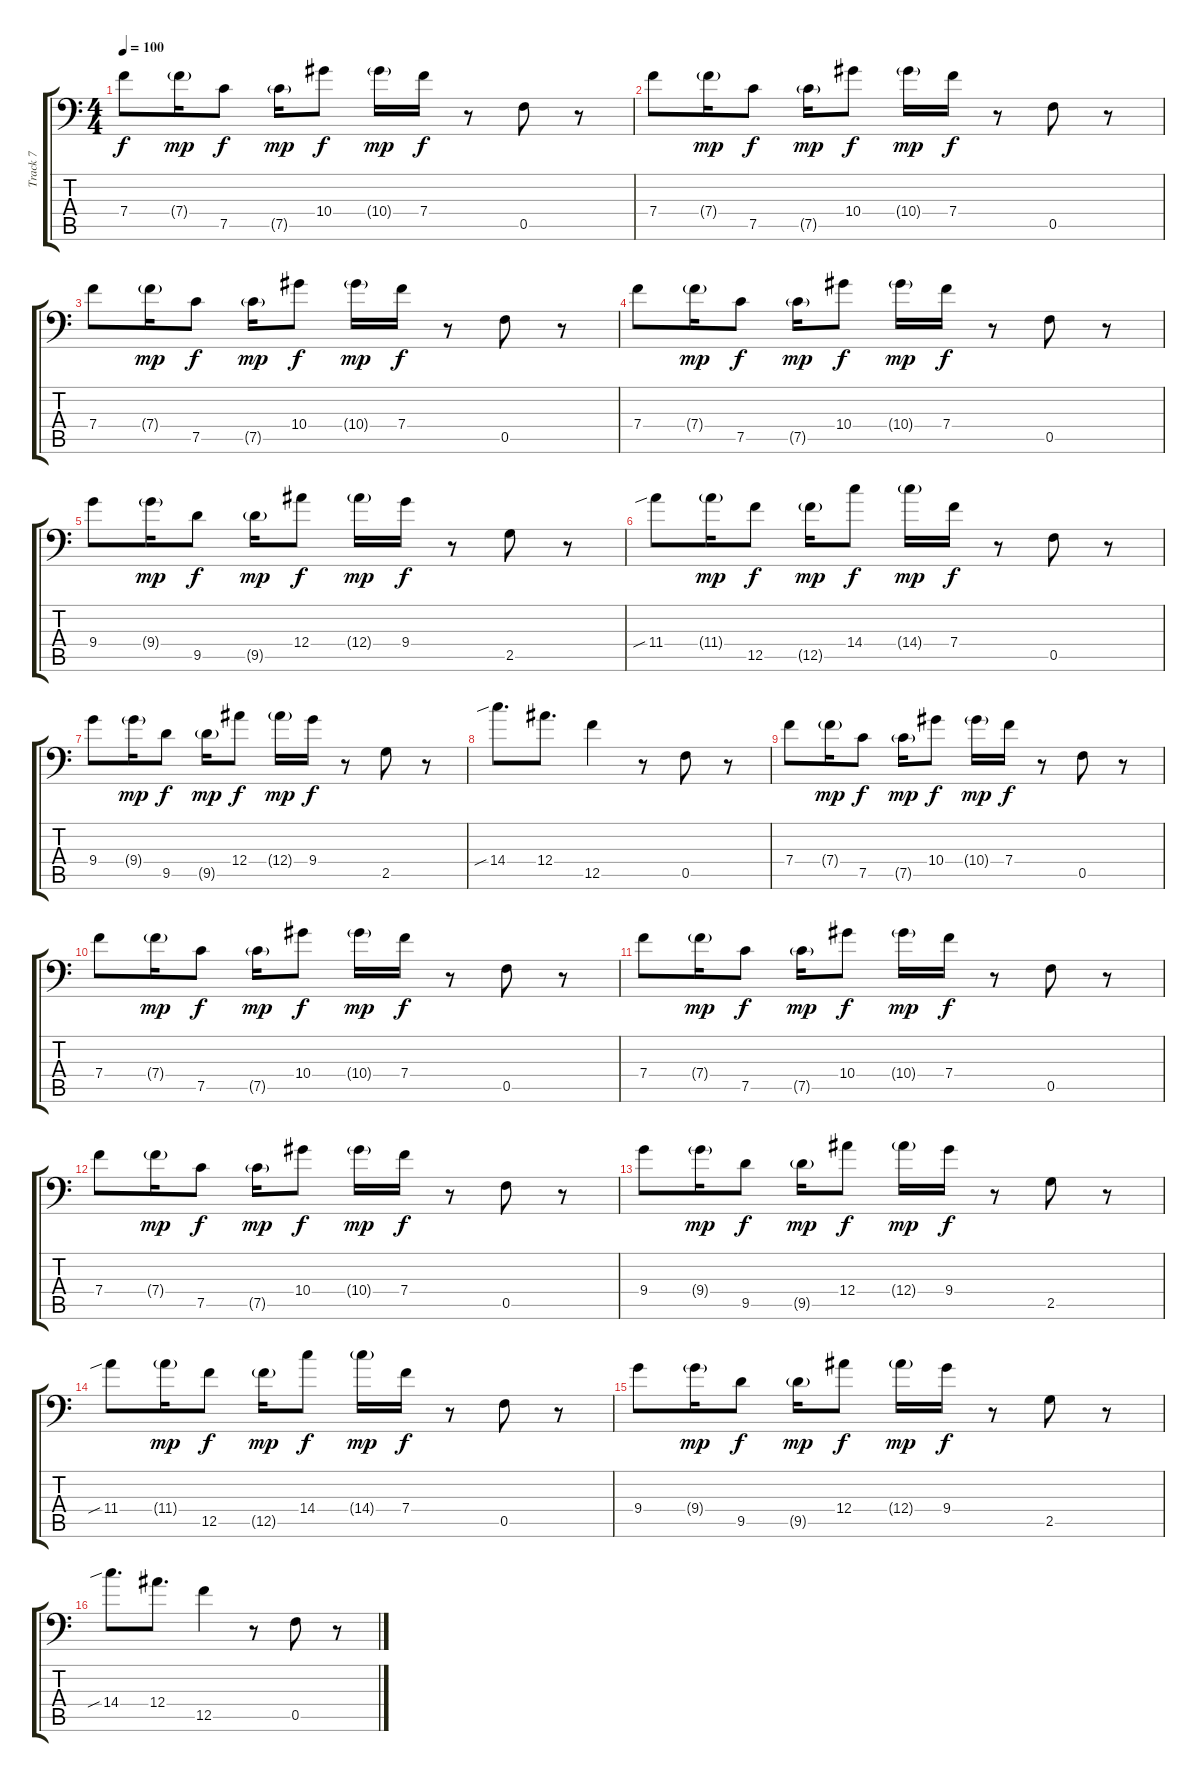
\track ("Track 7" "Track 7") {instrument electricguitarclean}
\staff {score tabs}
\tuning (C4 G3 Eb3 Bb2 F2 Bb1) {hide}
\ts (4 4)
\tempo 100
\clef f4
\ks c
7.4.8{dy f instrument electricguitarclean} 7.4{g}.16{dy mp} 7.5.8{dy f} 7.5{g}.16{dy mp} 10.4.8{dy f} 10.4{g}.16{dy mp} 7.4.16{dy f} r.8 0.5.8 r.8 |
7.4.8 7.4{g}.16{dy mp} 7.5.8{dy f} 7.5{g}.16{dy mp} 10.4.8{dy f} 10.4{g}.16{dy mp} 7.4.16{dy f} r.8 0.5.8 r.8 |
7.4.8 7.4{g}.16{dy mp} 7.5.8{dy f} 7.5{g}.16{dy mp} 10.4.8{dy f} 10.4{g}.16{dy mp} 7.4.16{dy f} r.8 0.5.8 r.8 |
7.4.8 7.4{g}.16{dy mp} 7.5.8{dy f} 7.5{g}.16{dy mp} 10.4.8{dy f} 10.4{g}.16{dy mp} 7.4.16{dy f} r.8 0.5.8 r.8 |
9.4.8 9.4{g}.16{dy mp} 9.5.8{dy f} 9.5{g}.16{dy mp} 12.4.8{dy f} 12.4{g}.16{dy mp} 9.4.16{dy f} r.8 2.5.8 r.8 |
11.4{sib}.8 11.4{g}.16{dy mp} 12.5.8{dy f} 12.5{g}.16{dy mp} 14.4.8{dy f} 14.4{g}.16{dy mp} 7.4.16{dy f} r.8 0.5.8 r.8 |
9.4.8 9.4{g}.16{dy mp} 9.5.8{dy f} 9.5{g}.16{dy mp} 12.4.8{dy f} 12.4{g}.16{dy mp} 9.4.16{dy f} r.8 2.5.8 r.8 |
14.4{sib}.8{d} 12.4.8{d} 12.5.4 r.8 0.5.8 r.8 |
7.4.8 7.4{g}.16{dy mp} 7.5.8{dy f} 7.5{g}.16{dy mp} 10.4.8{dy f} 10.4{g}.16{dy mp} 7.4.16{dy f} r.8 0.5.8 r.8 |
7.4.8 7.4{g}.16{dy mp} 7.5.8{dy f} 7.5{g}.16{dy mp} 10.4.8{dy f} 10.4{g}.16{dy mp} 7.4.16{dy f} r.8 0.5.8 r.8 |
7.4.8 7.4{g}.16{dy mp} 7.5.8{dy f} 7.5{g}.16{dy mp} 10.4.8{dy f} 10.4{g}.16{dy mp} 7.4.16{dy f} r.8 0.5.8 r.8 |
7.4.8 7.4{g}.16{dy mp} 7.5.8{dy f} 7.5{g}.16{dy mp} 10.4.8{dy f} 10.4{g}.16{dy mp} 7.4.16{dy f} r.8 0.5.8 r.8 |
9.4.8 9.4{g}.16{dy mp} 9.5.8{dy f} 9.5{g}.16{dy mp} 12.4.8{dy f} 12.4{g}.16{dy mp} 9.4.16{dy f} r.8 2.5.8 r.8 |
11.4{sib}.8 11.4{g}.16{dy mp} 12.5.8{dy f} 12.5{g}.16{dy mp} 14.4.8{dy f} 14.4{g}.16{dy mp} 7.4.16{dy f} r.8 0.5.8 r.8 |
9.4.8 9.4{g}.16{dy mp} 9.5.8{dy f} 9.5{g}.16{dy mp} 12.4.8{dy f} 12.4{g}.16{dy mp} 9.4.16{dy f} r.8 2.5.8 r.8 |
14.4{sib}.8{d} 12.4.8{d} 12.5.4 r.8 0.5.8 r.8
